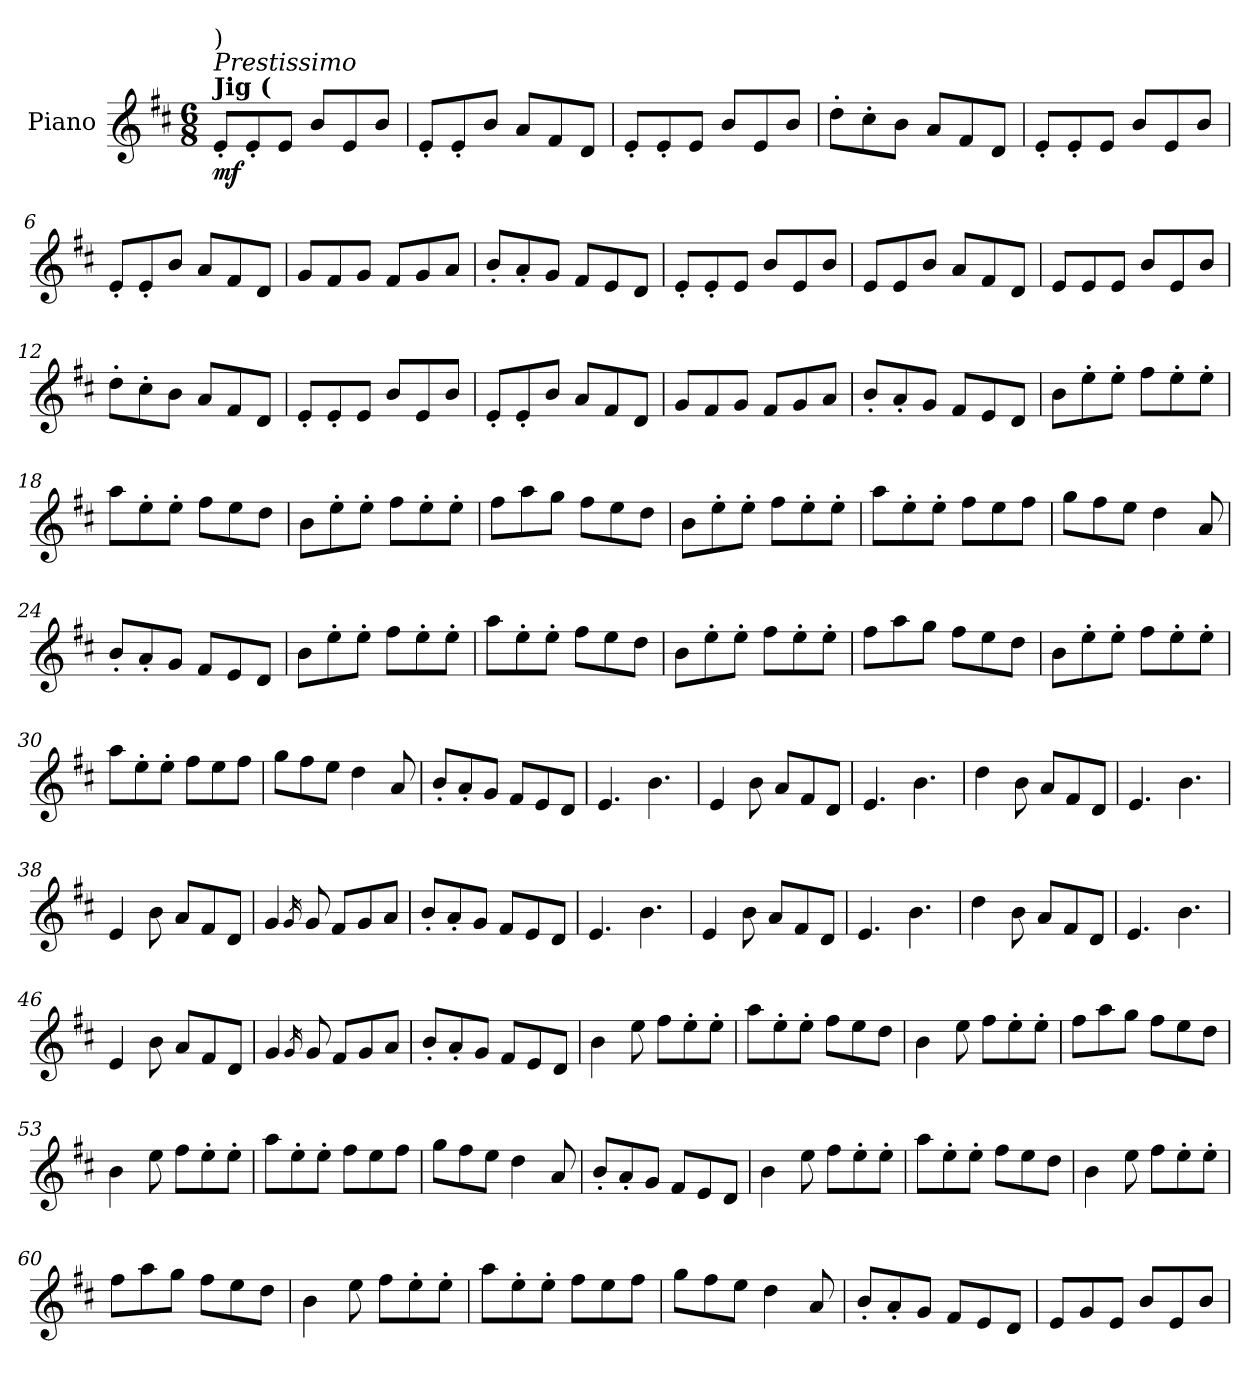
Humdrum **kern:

**kern	**dynam
*part1	*part1
*staff1	*staff1
*I"Piano	*
*I'Pno	*
*clefG2	*
*k[f#c#]	*
*M6/8	*
=1	=1
!LO:TX:a:B:t=Jig (	!
!LO:TX:a:i:t=Prestissimo	!
!LO:TX:a:t=)	!
!	!LO:DY:b
8e'/L	mf
8e'/	.
8e/J	.
8b/L	.
8e/	.
8b/J	.
=2	=2
8e'/L	.
8e'/	.
8b/J	.
8a/L	.
8f#/	.
8d/J	.
=3	=3
8e'/L	.
8e'/	.
8e/J	.
8b/L	.
8e/	.
8b/J	.
=4	=4
8dd'\L	.
8cc#'\	.
8b\J	.
8a/L	.
8f#/	.
8d/J	.
=5	=5
8e'/L	.
8e'/	.
8e/J	.
8b/L	.
8e/	.
8b/J	.
=6	=6
8e'/L	.
8e'/	.
8b/J	.
8a/L	.
8f#/	.
8d/J	.
!!LO:LB:g=z
=7	=7
8g/L	.
8f#/	.
8g/J	.
8f#/L	.
8g/	.
8a/J	.
=8	=8
8b'/L	.
8a'/	.
8g/J	.
8f#/L	.
8e/	.
8d/J	.
=9	=9
8e'/L	.
8e'/	.
8e/J	.
8b/L	.
8e/	.
8b/J	.
=10	=10
8e/L	.
8e/	.
8b/J	.
8a/L	.
8f#/	.
8d/J	.
=11	=11
8e/L	.
8e/	.
8e/J	.
8b/L	.
8e/	.
8b/J	.
=12	=12
8dd'\L	.
8cc#'\	.
8b\J	.
8a/L	.
8f#/	.
8d/J	.
=13	=13
8e'/L	.
8e'/	.
8e/J	.
8b/L	.
8e/	.
8b/J	.
!!LO:LB:g=z
=14	=14
8e'/L	.
8e'/	.
8b/J	.
8a/L	.
8f#/	.
8d/J	.
=15	=15
8g/L	.
8f#/	.
8g/J	.
8f#/L	.
8g/	.
8a/J	.
=16	=16
8b'/L	.
8a'/	.
8g/J	.
8f#/L	.
8e/	.
8d/J	.
=17	=17
8b\L	.
8ee'\	.
8ee'\J	.
8ff#\L	.
8ee'\	.
8ee'\J	.
=18	=18
8aa\L	.
8ee'\	.
8ee'\J	.
8ff#\L	.
8ee\	.
8dd\J	.
=19	=19
8b\L	.
8ee'\	.
8ee'\J	.
8ff#\L	.
8ee'\	.
8ee'\J	.
=20	=20
8ff#\L	.
8aa\	.
8gg\J	.
8ff#\L	.
8ee\	.
8dd\J	.
!!LO:LB:g=z
=21	=21
8b\L	.
8ee'\	.
8ee'\J	.
8ff#\L	.
8ee'\	.
8ee'\J	.
=22	=22
8aa\L	.
8ee'\	.
8ee'\J	.
8ff#\L	.
8ee\	.
8ff#\J	.
=23	=23
8gg\L	.
8ff#\	.
8ee\J	.
4dd\	.
8a/	.
=24	=24
8b'/L	.
8a'/	.
8g/J	.
8f#/L	.
8e/	.
8d/J	.
=25	=25
8b\L	.
8ee'\	.
8ee'\J	.
8ff#\L	.
8ee'\	.
8ee'\J	.
=26	=26
8aa\L	.
8ee'\	.
8ee'\J	.
8ff#\L	.
8ee\	.
8dd\J	.
=27	=27
8b\L	.
8ee'\	.
8ee'\J	.
8ff#\L	.
8ee'\	.
8ee'\J	.
!!LO:LB:g=z
=28	=28
8ff#\L	.
8aa\	.
8gg\J	.
8ff#\L	.
8ee\	.
8dd\J	.
=29	=29
8b\L	.
8ee'\	.
8ee'\J	.
8ff#\L	.
8ee'\	.
8ee'\J	.
=30	=30
8aa\L	.
8ee'\	.
8ee'\J	.
8ff#\L	.
8ee\	.
8ff#\J	.
=31	=31
8gg\L	.
8ff#\	.
8ee\J	.
4dd\	.
8a/	.
=32	=32
8b'/L	.
8a'/	.
8g/J	.
8f#/L	.
8e/	.
8d/J	.
=33	=33
4.e/	.
4.b\	.
=34	=34
4e/	.
8b\	.
8a/L	.
8f#/	.
8d/J	.
=35	=35
4.e/	.
4.b\	.
!!LO:LB:g=z
=36	=36
4dd\	.
8b\	.
8a/L	.
8f#/	.
8d/J	.
=37	=37
4.e/	.
4.b\	.
=38	=38
4e/	.
8b\	.
8a/L	.
8f#/	.
8d/J	.
=39	=39
4g/	.
16qg/	.
8g/	.
8f#/L	.
8g/	.
8a/J	.
=40	=40
8b'/L	.
8a'/	.
8g/J	.
8f#/L	.
8e/	.
8d/J	.
=41	=41
4.e/	.
4.b\	.
=42	=42
4e/	.
8b\	.
8a/L	.
8f#/	.
8d/J	.
=43	=43
4.e/	.
4.b\	.
!!LO:LB:g=z
=44	=44
4dd\	.
8b\	.
8a/L	.
8f#/	.
8d/J	.
=45	=45
4.e/	.
4.b\	.
=46	=46
4e/	.
8b\	.
8a/L	.
8f#/	.
8d/J	.
=47	=47
4g/	.
16qg/	.
8g/	.
8f#/L	.
8g/	.
8a/J	.
=48	=48
8b'/L	.
8a'/	.
8g/J	.
8f#/L	.
8e/	.
8d/J	.
=49	=49
4b\	.
8ee\	.
8ff#\L	.
8ee'\	.
8ee'\J	.
=50	=50
8aa\L	.
8ee'\	.
8ee'\J	.
8ff#\L	.
8ee\	.
8dd\J	.
!!LO:LB:g=z
=51	=51
4b\	.
8ee\	.
8ff#\L	.
8ee'\	.
8ee'\J	.
=52	=52
8ff#\L	.
8aa\	.
8gg\J	.
8ff#\L	.
8ee\	.
8dd\J	.
=53	=53
4b\	.
8ee\	.
8ff#\L	.
8ee'\	.
8ee'\J	.
=54	=54
8aa\L	.
8ee'\	.
8ee'\J	.
8ff#\L	.
8ee\	.
8ff#\J	.
=55	=55
8gg\L	.
8ff#\	.
8ee\J	.
4dd\	.
8a/	.
=56	=56
8b'/L	.
8a'/	.
8g/J	.
8f#/L	.
8e/	.
8d/J	.
=57	=57
4b\	.
8ee\	.
8ff#\L	.
8ee'\	.
8ee'\J	.
!!LO:LB:g=z
=58	=58
8aa\L	.
8ee'\	.
8ee'\J	.
8ff#\L	.
8ee\	.
8dd\J	.
=59	=59
4b\	.
8ee\	.
8ff#\L	.
8ee'\	.
8ee'\J	.
=60	=60
8ff#\L	.
8aa\	.
8gg\J	.
8ff#\L	.
8ee\	.
8dd\J	.
=61	=61
4b\	.
8ee\	.
8ff#\L	.
8ee'\	.
8ee'\J	.
=62	=62
8aa\L	.
8ee'\	.
8ee'\J	.
8ff#\L	.
8ee\	.
8ff#\J	.
=63	=63
8gg\L	.
8ff#\	.
8ee\J	.
4dd\	.
8a/	.
=64	=64
8b'/L	.
8a'/	.
8g/J	.
8f#/L	.
8e/	.
8d/J	.
!!LO:LB:g=z
=65	=65
8e/L	.
8g/	.
8e/J	.
8b/L	.
8e/	.
8b/J	.
=	=
*-	*-
